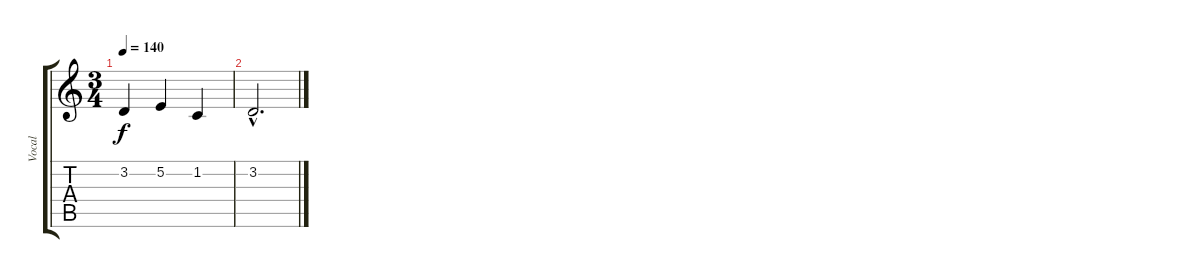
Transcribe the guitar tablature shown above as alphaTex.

\track ("Vocal" "Vocal") {instrument harmonica}
\staff {score tabs}
\tuning (E4 B3 G3 D3 A2 E2) {hide}
\ts (3 4)
\tempo 140
\clef g2
\ks c
3.2.4{dy f} 5.2.4 1.2.4 |
3.2{hac}.2{d volume 4}
